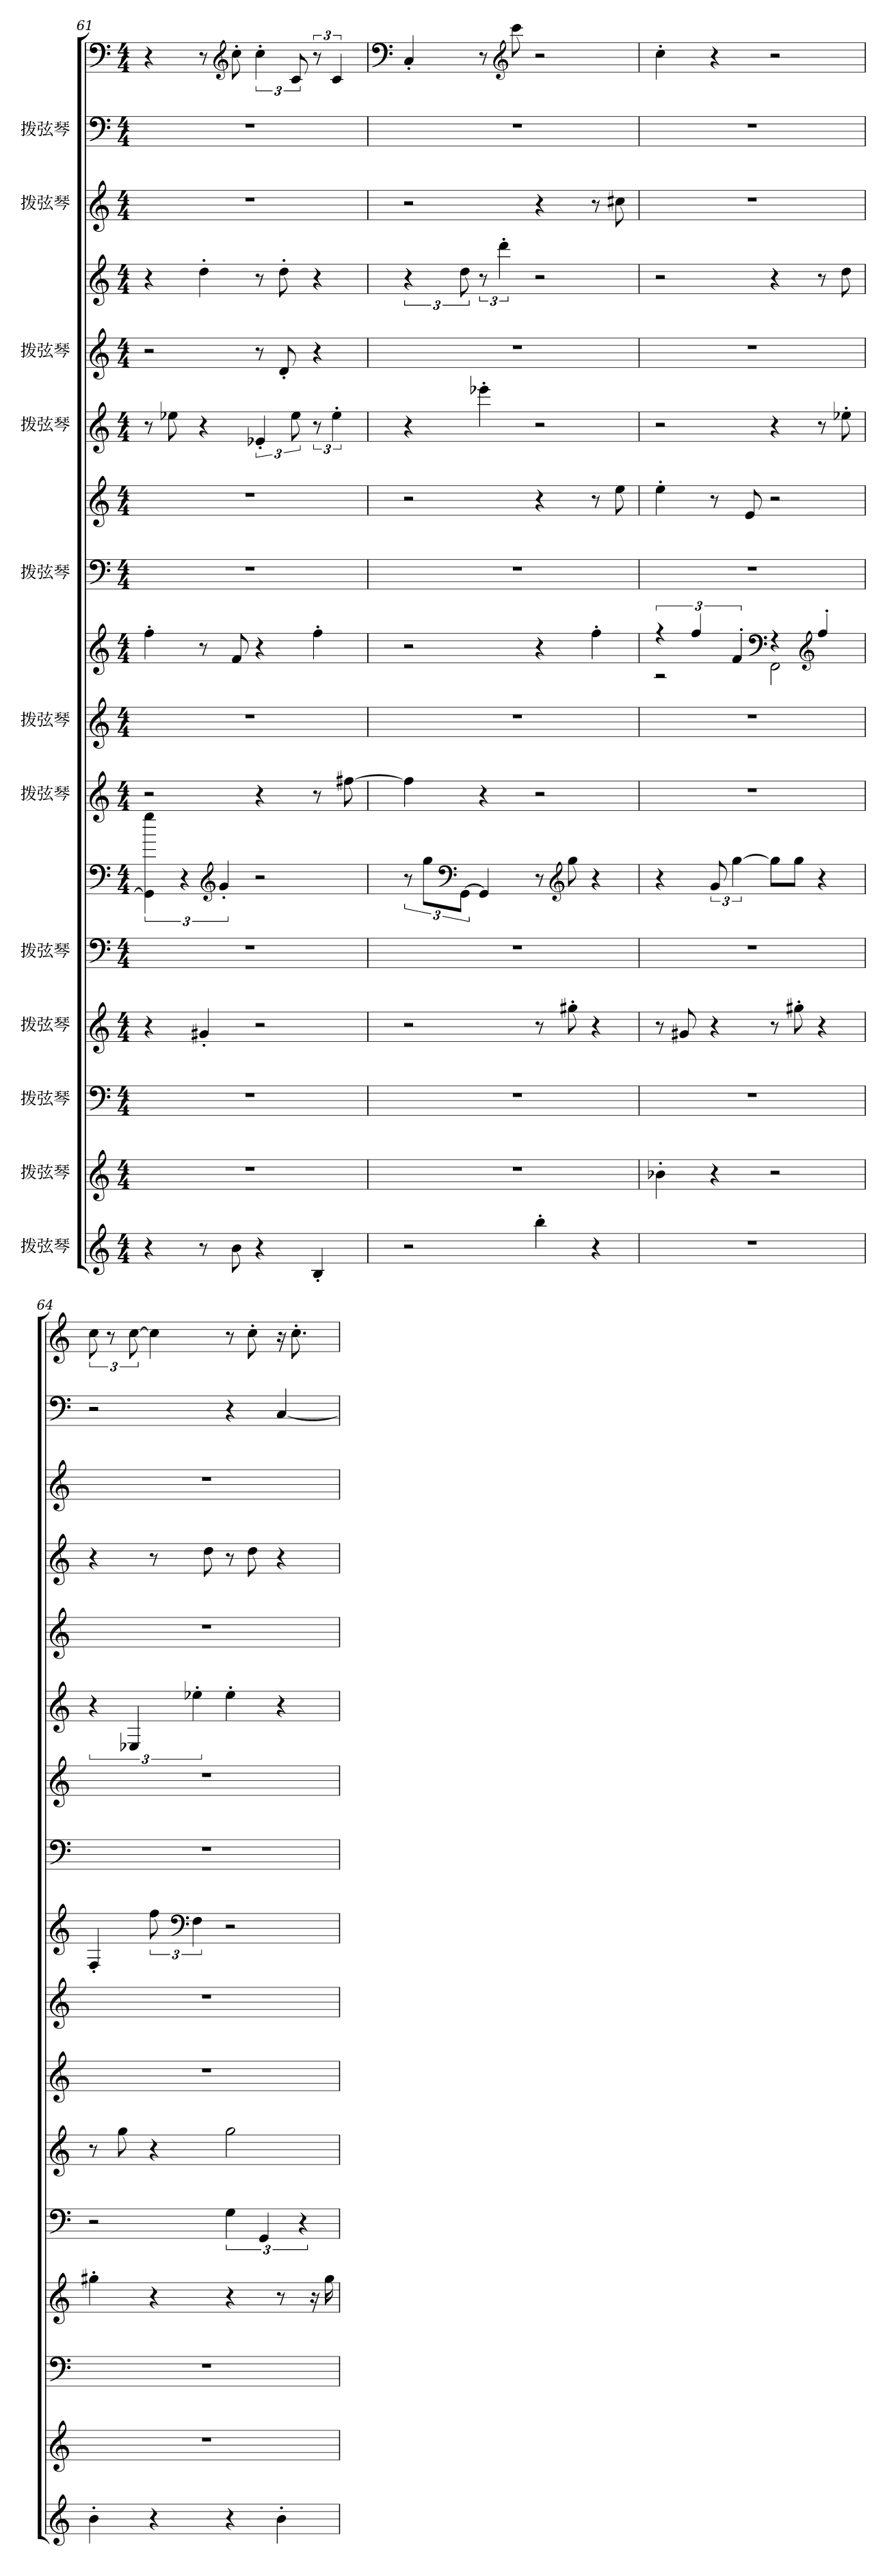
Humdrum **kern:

**kern	**kern	**kern	**kern	**kern	**kern	**kern	**kern	**kern	**kern	**kern	**kern	**kern	**kern	**kern	**kern	**kern
*part12	*part11	*part10	*part9	*part8	*part8	*part7	*part6	*part6	*part5	*part5	*part4	*part3	*part3	*part2	*part1	*part1
*staff17	*staff16	*staff15	*staff14	*staff13	*staff12	*staff11	*staff10	*staff9	*staff8	*staff7	*staff6	*staff5	*staff4	*staff3	*staff2	*staff1
*I"拨弦琴	*I"拨弦琴	*I"拨弦琴	*I"拨弦琴	*I"拨弦琴	*	*I"拨弦琴	*I"拨弦琴	*	*I"拨弦琴	*	*I"拨弦琴	*I"拨弦琴	*	*I"拨弦琴	*I"拨弦琴	*
*clefG2	*clefG2	*clefF4	*clefG2	*clefF4	*clefF4	*clefG2	*clefG2	*clefG2	*clefF4	*clefG2	*clefG2	*clefG2	*clefG2	*clefG2	*clefF4	*clefF4
*k[]	*k[]	*k[]	*k[]	*k[]	*k[]	*k[]	*k[]	*k[]	*k[]	*k[]	*k[]	*k[]	*k[]	*k[]	*k[]	*k[]
*M4/4	*M4/4	*M4/4	*M4/4	*M4/4	*M4/4	*M4/4	*M4/4	*M4/4	*M4/4	*M4/4	*M4/4	*M4/4	*M4/4	*M4/4	*M4/4	*M4/4
=61	=61	=61	=61	=61	=61	=61	=61	=61	=61	=61	=61	=61	=61	=61	=61	=61
4r	1r	1r	4r	1r	6GG\] 6gg\	2r	1r	4ff'\	1r	1r	8r	2r	4r	1r	1r	4r
.	.	.	.	.	.	.	.	.	.	.	8ee-X\	.	.	.	.	.
.	.	.	.	.	6r	.	.	.	.	.	.	.	.	.	.	.
8r	.	.	4g#X'/	.	.	.	.	8r	.	.	4r	.	4dd'\	.	.	8r
*	*	*	*	*	*clefG2	*	*	*	*	*	*	*	*	*	*	*
.	.	.	.	.	6g'/	.	.	.	.	.	.	.	.	.	.	.
*	*	*	*	*	*	*	*	*	*	*	*	*	*	*	*	*clefG2
8b\	.	.	.	.	.	.	.	8f/	.	.	.	.	.	.	.	8cc'\
4r	.	.	2r	.	2r	4r	.	4r	.	.	6e-X'/	8r	8r	.	.	6cc'\
.	.	.	.	.	.	.	.	.	.	.	.	8d'/	8dd'\	.	.	.
.	.	.	.	.	.	.	.	.	.	.	12ee-\	.	.	.	.	12c/
4B'/	.	.	.	.	.	8r	.	4ff'\	.	.	12r	4r	4r	.	.	12r
.	.	.	.	.	.	.	.	.	.	.	6ee-'\	.	.	.	.	6c/
.	.	.	.	.	.	[8ff#X\	.	.	.	.	.	.	.	.	.	.
!!LO:PB:g=z
=62	=62	=62	=62	=62	=62	=62	=62	=62	=62	=62	=62	=62	=62	=62	=62	=62
*	*	*	*	*	*	*	*	*	*	*	*	*	*	*	*	*clefF4
2r	1r	1r	2r	1r	12r	4ff#\]	1r	2r	1r	2r	4r	1r	6r	2r	1r	4C'/
.	.	.	.	.	12gg\L	.	.	.	.	.	.	.	.	.	.	.
*	*	*	*	*	*clefF4	*	*	*	*	*	*	*	*	*	*	*
.	.	.	.	.	[12GG\J	.	.	.	.	.	.	.	12dd\	.	.	.
.	.	.	.	.	4GG/]	4r	.	.	.	.	4eee-X'\	.	12r	.	.	8r
.	.	.	.	.	.	.	.	.	.	.	.	.	6ddd'\	.	.	.
*	*	*	*	*	*	*	*	*	*	*	*	*	*	*	*	*clefG2
.	.	.	.	.	.	.	.	.	.	.	.	.	.	.	.	8ccc\
4bb'\	.	.	8r	.	8r	2r	.	4r	.	4r	2r	.	2r	4r	.	2r
*	*	*	*	*	*clefG2	*	*	*	*	*	*	*	*	*	*	*
.	.	.	8gg#X'\	.	8gg\	.	.	.	.	.	.	.	.	.	.	.
4r	.	.	4r	.	4r	.	.	4ff'\	.	8r	.	.	.	8r	.	.
.	.	.	.	.	.	.	.	.	.	8ee\	.	.	.	8cc#X\	.	.
=63	=63	=63	=63	=63	=63	=63	=63	=63	=63	=63	=63	=63	=63	=63	=63	=63
*	*	*	*	*	*	*	*	*^	*	*	*	*	*	*	*	*
1r	4b-X'\	1r	8r	1r	4r	1r	1r	6r	2r	1r	4ee'\	2r	1r	2r	1r	1r	4cc'\
.	.	.	8g#X/	.	.	.	.	.	.	.	.	.	.	.	.	.	.
.	.	.	.	.	.	.	.	6ff/	.	.	.	.	.	.	.	.	.
.	4r	.	4r	.	12g/	.	.	.	.	.	8r	.	.	.	.	.	4r
.	.	.	.	.	[6gg\	.	.	6f'/	.	.	.	.	.	.	.	.	.
.	.	.	.	.	.	.	.	.	.	.	8e/	.	.	.	.	.	.
*	*	*	*	*	*	*	*	*clefF4	*	*	*	*	*	*	*	*	*
.	2r	.	8r	.	8gg\L]	.	.	4r	2FF\	.	2r	4r	.	4r	.	.	2r
.	.	.	8gg#X'\	.	8gg\J	.	.	.	.	.	.	.	.	.	.	.	.
*	*	*	*	*	*	*	*	*clefG2	*	*	*	*	*	*	*	*	*
.	.	.	4r	.	4r	.	.	4ff'/	.	.	.	8r	.	8r	.	.	.
.	.	.	.	.	.	.	.	.	.	.	.	8ee-X'\	.	8dd\	.	.	.
*	*	*	*	*	*	*	*	*v	*v	*	*	*	*	*	*	*	*
=64	=64	=64	=64	=64	=64	=64	=64	=64	=64	=64	=64	=64	=64	=64	=64	=64
4b'\	1r	1r	4gg#X'\	2r	8r	1r	1r	4F'/	1r	1r	6r	1r	4r	1r	2r	12cc\
.	.	.	.	.	.	.	.	.	.	.	.	.	.	.	.	12r
.	.	.	.	.	8gg\	.	.	.	.	.	.	.	.	.	.	.
.	.	.	.	.	.	.	.	.	.	.	6E-X/	.	.	.	.	[12cc\
4r	.	.	4r	.	4r	.	.	12ff\	.	.	.	.	8r	.	.	4cc\]
*	*	*	*	*	*	*	*	*clefF4	*	*	*	*	*	*	*	*
.	.	.	.	.	.	.	.	6F\	.	.	6ee-X'\	.	.	.	.	.
.	.	.	.	.	.	.	.	.	.	.	.	.	8dd\	.	.	.
4r	.	.	4r	6G\	2gg\	.	.	2r	.	.	4ee-'\	.	8r	.	4r	8r
.	.	.	.	.	.	.	.	.	.	.	.	.	8dd\	.	.	8cc'\
.	.	.	.	6GG/	.	.	.	.	.	.	.	.	.	.	.	.
4b'\	.	.	8r	.	.	.	.	.	.	.	4r	.	4r	.	[4C/	16r
.	.	.	.	.	.	.	.	.	.	.	.	.	.	.	.	8.cc'\
.	.	.	.	6r	.	.	.	.	.	.	.	.	.	.	.	.
.	.	.	16r	.	.	.	.	.	.	.	.	.	.	.	.	.
.	.	.	16gg#\	.	.	.	.	.	.	.	.	.	.	.	.	.
=	=	=	=	=	=	=	=	=	=	=	=	=	=	=	=	=
*-	*-	*-	*-	*-	*-	*-	*-	*-	*-	*-	*-	*-	*-	*-	*-	*-
